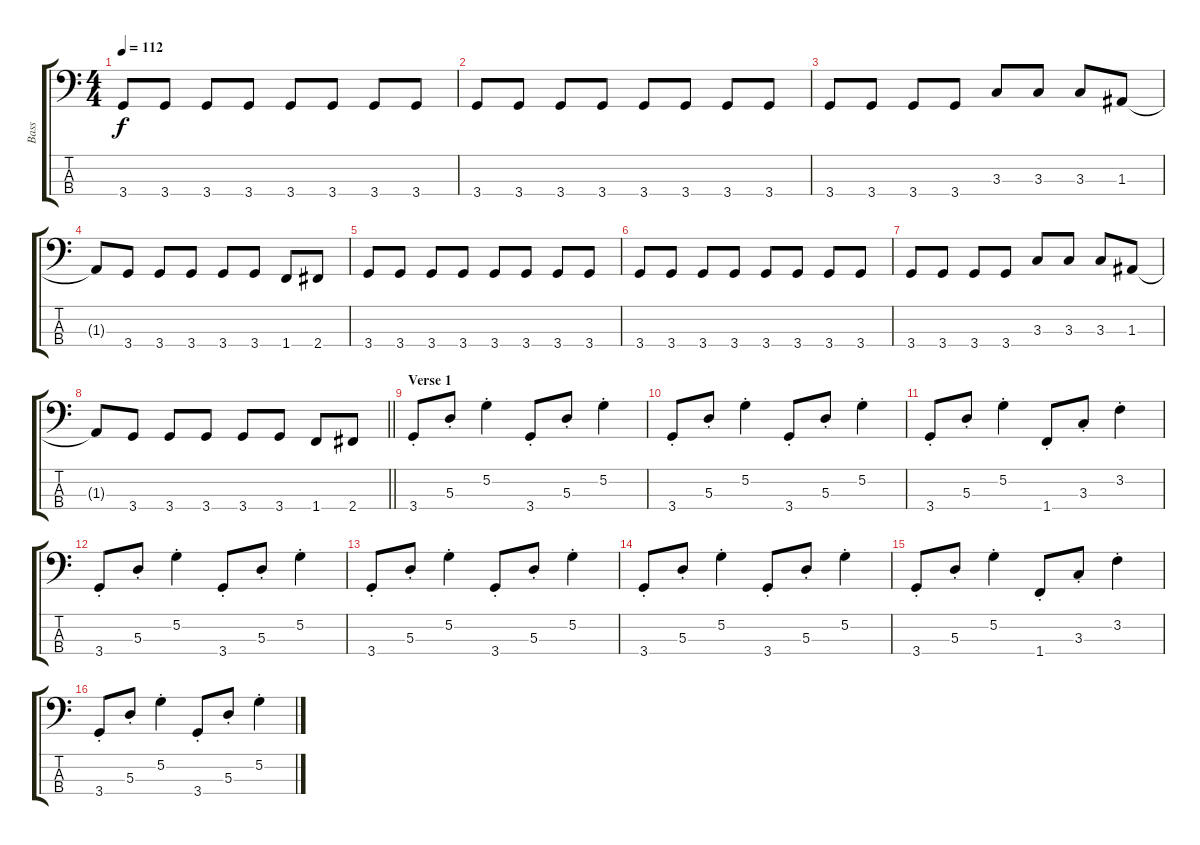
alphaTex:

\track ("Bass" "Bass") {instrument electricbassfinger}
\staff {score tabs}
\tuning (G2 D2 A1 E1) {hide}
\ts (4 4)
\tempo 112
\clef f4
\ks c
3.4.8{dy f} 3.4.8 3.4.8 3.4.8 3.4.8 3.4.8 3.4.8 3.4.8 |
3.4.8 3.4.8 3.4.8 3.4.8 3.4.8 3.4.8 3.4.8 3.4.8 |
3.4.8 3.4.8 3.4.8 3.4.8 3.3.8 3.3.8 3.3.8 1.3.8 |
1.3{t}.8 3.4.8 3.4.8 3.4.8 3.4.8 3.4.8 1.4.8 2.4.8 |
3.4.8 3.4.8 3.4.8 3.4.8 3.4.8 3.4.8 3.4.8 3.4.8 |
3.4.8 3.4.8 3.4.8 3.4.8 3.4.8 3.4.8 3.4.8 3.4.8 |
3.4.8 3.4.8 3.4.8 3.4.8 3.3.8 3.3.8 3.3.8 1.3.8 |
\barLineRight lightlight
1.3{t}.8 3.4.8 3.4.8 3.4.8 3.4.8 3.4.8 1.4.8 2.4.8 |
\section ("" "Verse 1")
3.4{st}.8 5.3{st}.8 5.2{st}.4 3.4{st}.8 5.3{st}.8 5.2{st}.4 |
3.4{st}.8 5.3{st}.8 5.2{st}.4 3.4{st}.8 5.3{st}.8 5.2{st}.4 |
3.4{st}.8 5.3{st}.8 5.2{st}.4 1.4{st}.8 3.3{st}.8 3.2{st}.4 |
3.4{st}.8 5.3{st}.8 5.2{st}.4 3.4{st}.8 5.3{st}.8 5.2{st}.4 |
3.4{st}.8 5.3{st}.8 5.2{st}.4 3.4{st}.8 5.3{st}.8 5.2{st}.4 |
3.4{st}.8 5.3{st}.8 5.2{st}.4 3.4{st}.8 5.3{st}.8 5.2{st}.4 |
3.4{st}.8 5.3{st}.8 5.2{st}.4 1.4{st}.8 3.3{st}.8 3.2{st}.4 |
3.4{st}.8 5.3{st}.8 5.2{st}.4 3.4{st}.8 5.3{st}.8 5.2{st}.4
